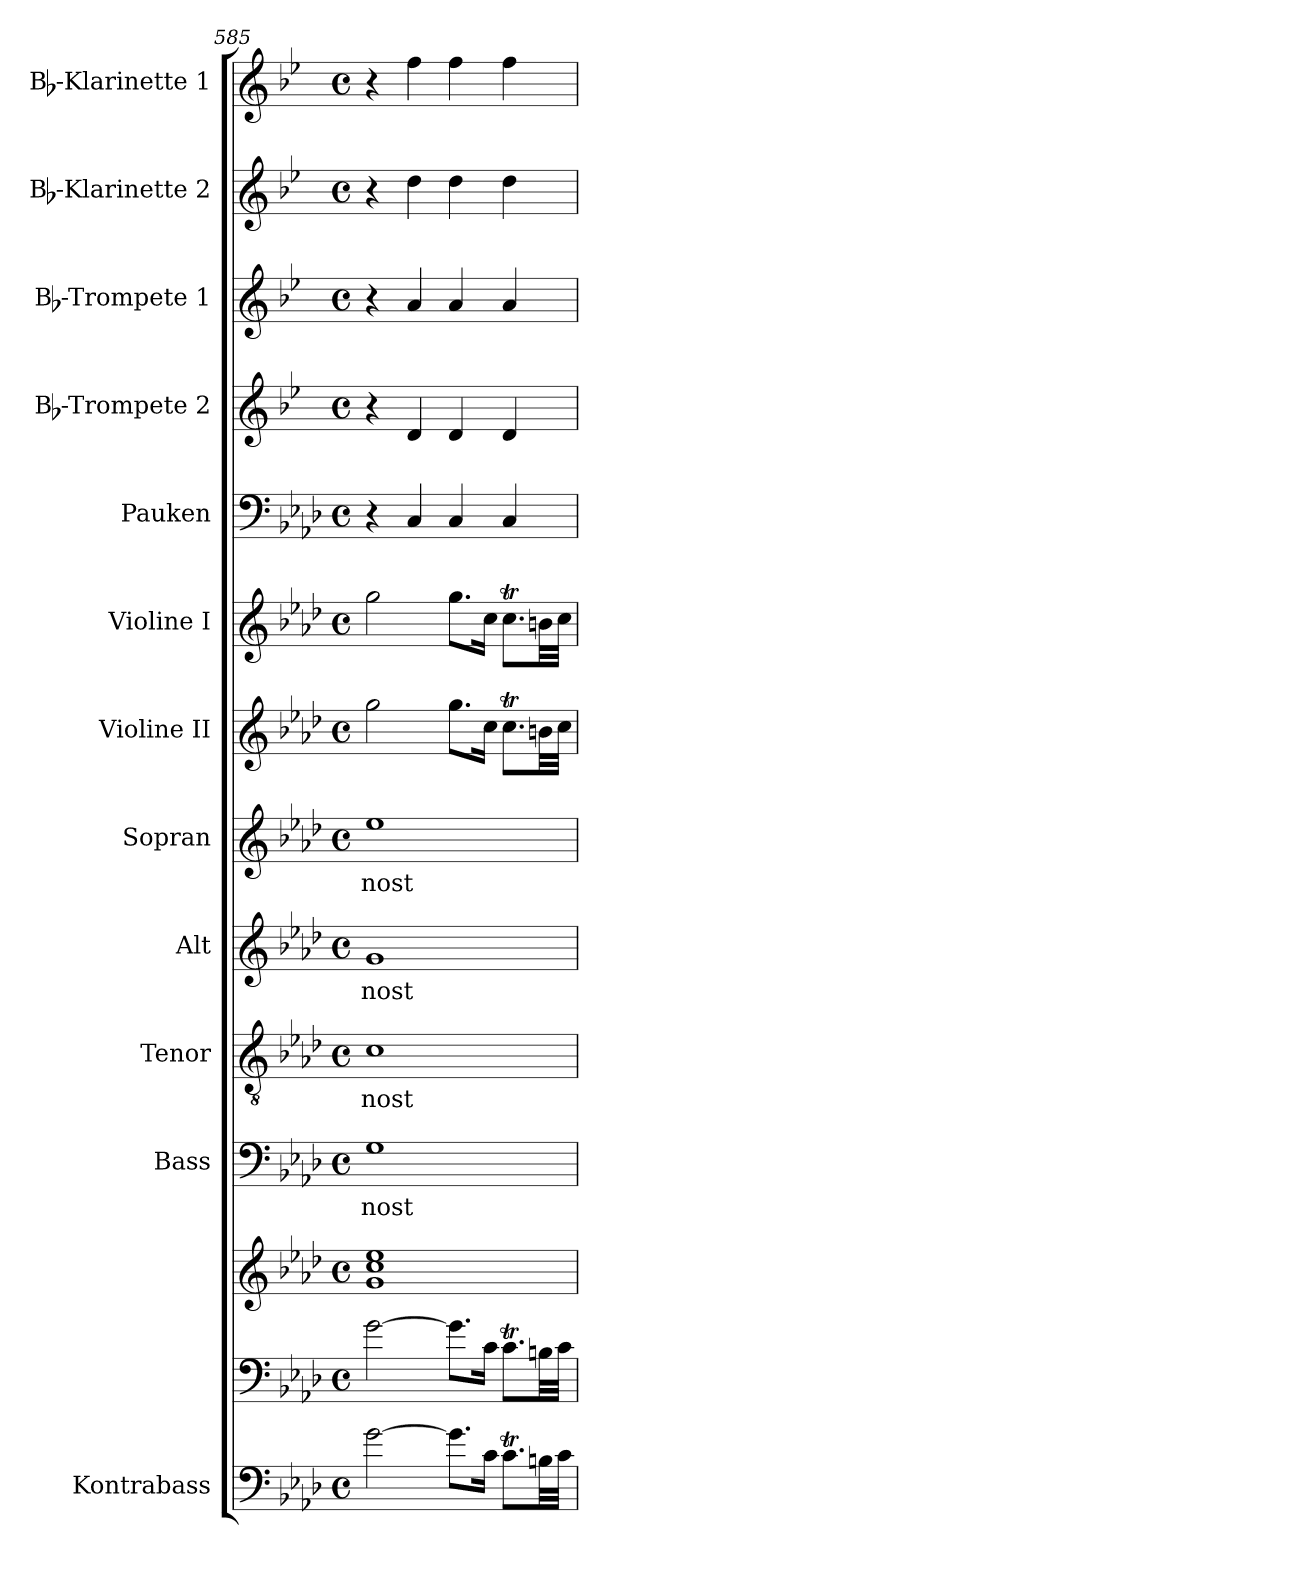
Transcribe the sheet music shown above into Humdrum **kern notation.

**kern	**kern	**kern	**kern	**text	**kern	**text	**kern	**text	**kern	**text	**kern	**kern	**kern	**kern	**kern	**kern	**kern
*part13	*part12	*part12	*part11	*part11	*part10	*part10	*part9	*part9	*part8	*part8	*part7	*part6	*part5	*part4	*part3	*part2	*part1
*staff14	*staff13	*staff12	*staff11	*staff11	*staff10	*staff10	*staff9	*staff9	*staff8	*staff8	*staff7	*staff6	*staff5	*staff4	*staff3	*staff2	*staff1
*I"Kontrabass	*	*	*I"Bass	*	*I"Tenor	*	*I"Alt	*	*I"Sopran	*	*I"Violine II	*I"Violine I	*I"Pauken	*I"Bb-Trompete 2	*I"Bb-Trompete 1	*I"Bb-Klarinette 2	*I"Bb-Klarinette 1
*I'Kb.	*	*	*I'B.	*	*I'T.	*	*I'A.	*	*I'S.	*	*I'Vl. II	*I'Vl. I	*I'Pk.	*I'Bb Trp. 2	*I'Bb Trp. 1	*I'Bb Kl. 2	*I'Bb Kl. 1
*clefF4	*clefF4	*clefG2	*clefF4	*	*clefGv2	*	*clefG2	*	*clefG2	*	*clefG2	*clefG2	*clefF4	*clefG2	*clefG2	*clefG2	*clefG2
*ITrd7c12	*	*	*	*	*	*	*	*	*	*	*	*	*	*ITrd1c2	*ITrd1c2	*ITrd1c2	*ITrd1c2
*k[b-e-a-d-]	*k[b-e-a-d-]	*k[b-e-a-d-]	*k[b-e-a-d-]	*	*k[b-e-a-d-]	*	*k[b-e-a-d-]	*	*k[b-e-a-d-]	*	*k[b-e-a-d-]	*k[b-e-a-d-]	*k[b-e-a-d-]	*k[b-e-a-d-]	*k[b-e-a-d-]	*k[b-e-a-d-]	*k[b-e-a-d-]
*A-:	*A-:	*A-:	*A-:	*	*A-:	*	*A-:	*	*A-:	*	*A-:	*A-:	*A-:	*A-:	*A-:	*A-:	*A-:
*M4/4	*M4/4	*M4/4	*M4/4	*	*M4/4	*	*M4/4	*	*M4/4	*	*M4/4	*M4/4	*M4/4	*M4/4	*M4/4	*M4/4	*M4/4
*met(c)	*met(c)	*met(c)	*met(c)	*	*met(c)	*	*met(c)	*	*met(c)	*	*met(c)	*met(c)	*met(c)	*met(c)	*met(c)	*met(c)	*met(c)
=585	=585	=585	=585	=585	=585	=585	=585	=585	=585	=585	=585	=585	=585	=585	=585	=585	=585
!	!	!	!	!LO:LY:b	!	!LO:LY:b	!	!LO:LY:b	!	!LO:LY:b	!	!	!	!	!	!	!
[2G\	[2g\	1g 1cc 1ee-	1G	nost-	1c	nost-	1g	nost-	1ee-	nost-	2gg\	2gg\	4r	4r	4r	4r	4r
.	.	.	.	.	.	.	.	.	.	.	.	.	4C/	4c/	4g/	4cc\	4ee-\
8.G\L]	8.g\L]	.	.	.	.	.	.	.	.	.	8.gg\L	8.gg\L	4C/	4c/	4g/	4cc\	4ee-\
16C\Jk	16c\Jk	.	.	.	.	.	.	.	.	.	16cc\Jk	16cc\Jk	.	.	.	.	.
8.Ct\L	8.ct\L	.	.	.	.	.	.	.	.	.	8.cct\L	8.cct\L	4C/	4c/	4g/	4cc\	4ee-\
32BBn\LL	32Bn\LL	.	.	.	.	.	.	.	.	.	32bn\LL	32bn\LL	.	.	.	.	.
32C\JJJ	32c\JJJ	.	.	.	.	.	.	.	.	.	32cc\JJJ	32cc\JJJ	.	.	.	.	.
=	=	=	=	=	=	=	=	=	=	=	=	=	=	=	=	=	=
*-	*-	*-	*-	*-	*-	*-	*-	*-	*-	*-	*-	*-	*-	*-	*-	*-	*-
